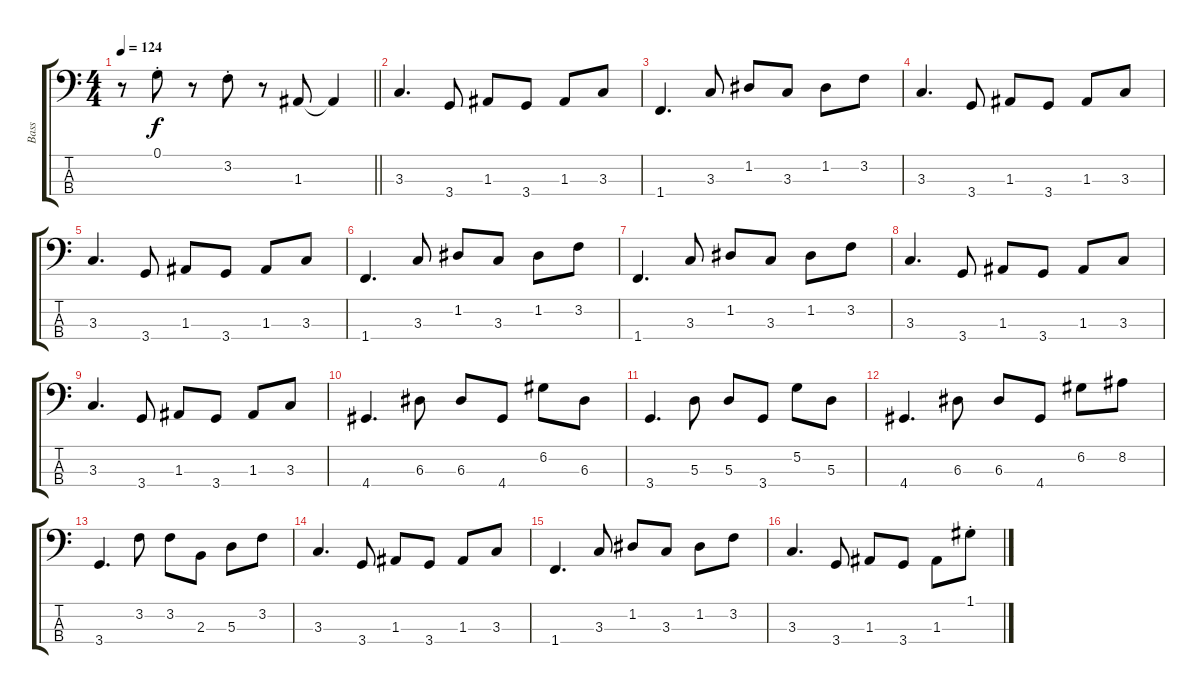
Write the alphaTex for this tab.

\track ("Bass" "Bass") {instrument electricbassfinger}
\staff {score tabs}
\tuning (G2 D2 A1 E1) {hide}
\ts (4 4)
\tempo 124
\clef f4
\barLineRight lightlight
\ks c
r.8{dy f} 0.1{st}.8 r.8 3.2{st}.8 r.8 1.3.8 1.3{t}.4 |
3.3.4{d} 3.4.8 1.3.8 3.4.8 1.3.8 3.3.8 |
1.4.4{d} 3.3.8 1.2.8 3.3.8 1.2.8 3.2.8 |
3.3.4{d} 3.4.8 1.3.8 3.4.8 1.3.8 3.3.8 |
3.3.4{d} 3.4.8 1.3.8 3.4.8 1.3.8 3.3.8 |
1.4.4{d} 3.3.8 1.2.8 3.3.8 1.2.8 3.2.8 |
1.4.4{d} 3.3.8 1.2.8 3.3.8 1.2.8 3.2.8 |
3.3.4{d} 3.4.8 1.3.8 3.4.8 1.3.8 3.3.8 |
3.3.4{d} 3.4.8 1.3.8 3.4.8 1.3.8 3.3.8 |
4.4.4{d} 6.3.8 6.3.8 4.4.8 6.2.8 6.3.8 |
3.4.4{d} 5.3.8 5.3.8 3.4.8 5.2.8 5.3.8 |
4.4.4{d} 6.3.8 6.3.8 4.4.8 6.2.8 8.2.8 |
3.4.4{d} 3.2.8 3.2.8 2.3.8 5.3.8 3.2.8 |
3.3.4{d} 3.4.8 1.3.8 3.4.8 1.3.8 3.3.8 |
1.4.4{d} 3.3.8 1.2.8 3.3.8 1.2.8 3.2.8 |
3.3.4{d} 3.4.8 1.3.8 3.4.8 1.3.8 1.1{st}.8
